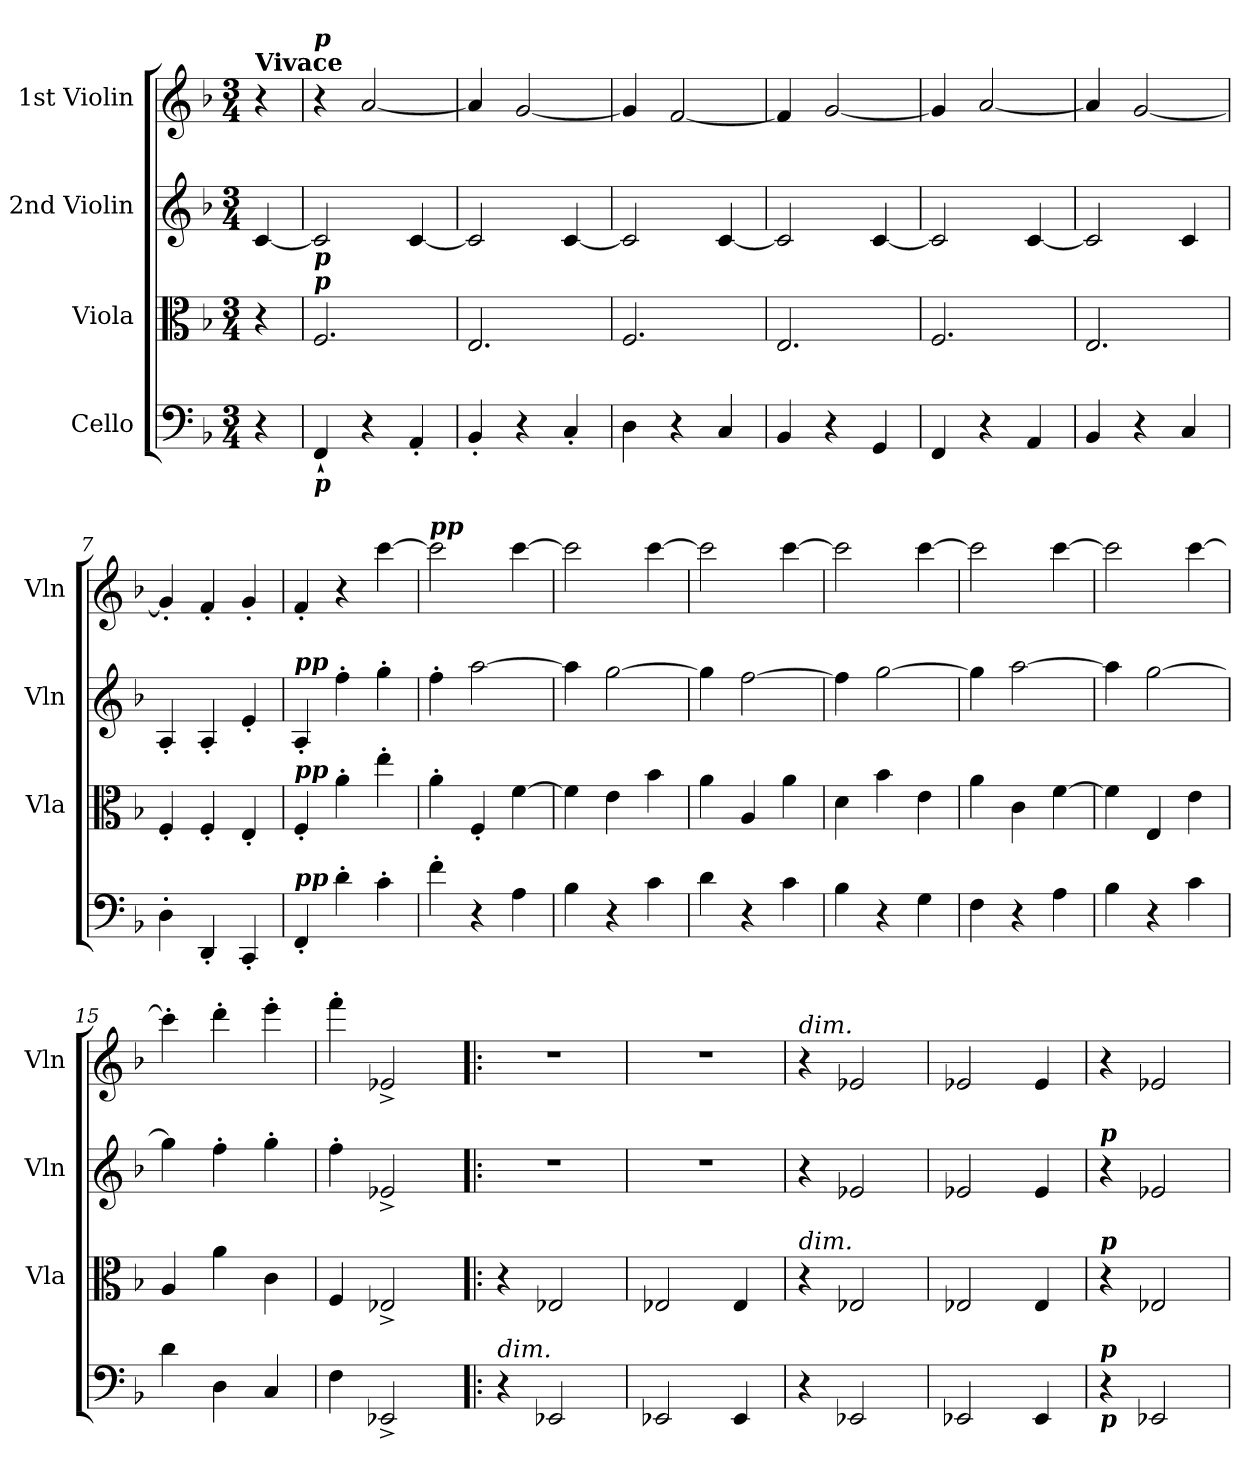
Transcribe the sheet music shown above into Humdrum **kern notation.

**kern	**kern	**kern	**kern
*part4	*part3	*part2	*part1
*staff4	*staff3	*staff2	*staff1
*I"Cello	*I"Viola	*I"2nd Violin	*I"1st Violin
*	*I'Vla	*I'Vln	*I'Vln
*clefF4	*clefC3	*clefG2	*clefG2
*k[b-]	*k[b-]	*k[b-]	*k[b-]
*F:	*F:	*F:	*F:
*M3/4	*M3/4	*M3/4	*M3/4
=	=	=	=
!	!	!	!LO:TX:a:B:t=Vivace
4r	4r	[4c/	4r
=1	=1	=1	=1
!	!	!	!LO:TX:a:Bi:t=p
!	!LO:TX:a:Bi:t=p	!	!
!	!LO:TX:a:Bi:t=p	!	!
!LO:TX:b:Bi:t=p	!	!	!
4FF''/	2.F/	2c/]	4r
4r	.	.	[2a/
4AA'/	.	[4c/	.
=2	=2	=2	=2
4BB-'/	2.E/	2c/]	4a/]
4r	.	.	[2g/
4C'/	.	[4c/	.
=3	=3	=3	=3
4D\	2.F/	2c/]	4g/]
4r	.	.	[2f/
4C/	.	[4c/	.
=4	=4	=4	=4
4BB-/	2.E/	2c/]	4f/]
4r	.	.	[2g/
4GG/	.	[4c/	.
=5	=5	=5	=5
4FF/	2.F/	2c/]	4g/]
4r	.	.	[2a/
4AA/	.	[4c/	.
!!LO:LB:g=z
=6	=6	=6	=6
4BB-/	2.E/	2c/]	4a/]
4r	.	.	[2g/
4C/	.	4c/	.
=7	=7	=7	=7
4D'\	4F'/	4A'/	4g'/]
4DD'/	4F'/	4A'/	4f'/
4CC'/	4E'/	4e'/	4g'/
=8	=8	=8	=8
!	!	!LO:TX:a:Bi:t=pp	!
!	!LO:TX:a:Bi:t=pp	!	!
!LO:TX:a:Bi:t=pp	!	!	!
4FF'/	4F'/	4A'/	4f'/
4d'\	4a'\	4ff'\	4r
4c'\	4ee'\	4gg'\	[4ccc\
=9	=9	=9	=9
!	!	!	!LO:TX:a:Bi:t=pp
4f'\	4a'\	4ff'\	2ccc\]
4r	4F'/	[2aa\	.
4A\	[4f\	.	[4ccc\
=10	=10	=10	=10
4B-\	4f\]	4aa\]	2ccc\]
4r	4e\	[2gg\	.
4c\	4b-\	.	[4ccc\
=11	=11	=11	=11
4d\	4a\	4gg\]	2ccc\]
4r	4A/	[2ff\	.
4c\	4a\	.	[4ccc\
!!LO:LB:g=z
=12	=12	=12	=12
4B-\	4d\	4ff\]	2ccc\]
4r	4b-\	[2gg\	.
4G\	4e\	.	[4ccc\
=13	=13	=13	=13
4F\	4a\	4gg\]	2ccc\]
4r	4c\	[2aa\	.
4A\	[4f\	.	[4ccc\
=14	=14	=14	=14
4B-\	4f\]	4aa\]	2ccc\]
4r	4E/	[2gg\	.
4c\	4e\	.	[4ccc\
=15	=15	=15	=15
4d\	4A/	4gg\]	4ccc'\]
4D\	4a\	4ff'\	4ddd'\
4C/	4c\	4gg'\	4eee'\
=16	=16	=16	=16
4F\	4F/	4ff'\	4fff'\
2EE-X^/	2E-X^/	2e-X^/	2e-X^/
=17!|:	=17!|:	=17!|:	=17!|:
!LO:TX:a:i:t=dim.	!	!	!
4r	4r	2.r	2.r
2EE-X/	2E-X/	.	.
!!LO:PB:g=z
=18	=18	=18	=18
2EE-X/	2E-X/	2.r	2.r
4EE-/	4E-/	.	.
=19	=19	=19	=19
!	!	!	!LO:TX:a:i:t=dim.
!	!LO:TX:a:i:t=dim.	!	!
4r	4r	4r	4r
2EE-X/	2E-X/	2e-X/	2e-X/
=20	=20	=20	=20
2EE-X/	2E-X/	2e-X/	2e-X/
4EE-/	4E-/	4e-/	4e-/
=21	=21	=21	=21
!	!	!LO:TX:a:Bi:t=p	!
!	!LO:TX:a:Bi:t=p	!	!
!LO:TX:a:Bi:t=p	!	!	!
!LO:TX:b:Bi:t=p	!	!	!
4r	4r	4r	4r
2EE-X/	2E-X/	2e-X/	2e-X/
=	=	=	=
*-	*-	*-	*-
